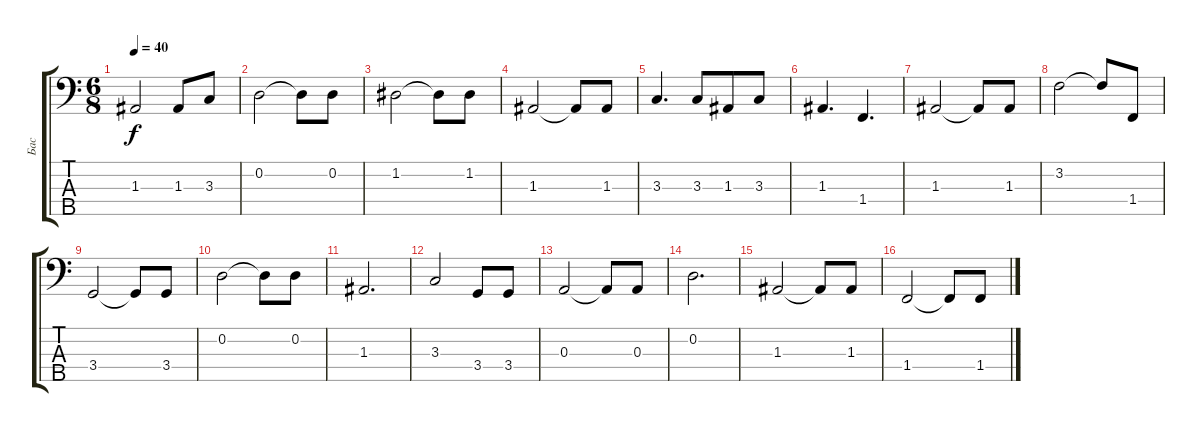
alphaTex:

\track ("Бас" "Бас") {instrument electricbassfinger}
\staff {score tabs}
\tuning (G2 D2 A1 E1 B0) {hide}
\ts (6 8)
\tempo 40
\clef f4
\ks c
1.3.2{dy f} 1.3.8 3.3.8 |
0.2.2 0.2{t}.8 0.2.8 |
1.2.2 1.2{t}.8 1.2.8 |
1.3.2 1.3{t}.8 1.3.8 |
3.3.4{d} 3.3.8 1.3.8 3.3.8 |
1.3.4{d} 1.4.4{d} |
1.3.2 1.3{t}.8 1.3.8 |
3.2.2 3.2{t}.8 1.4.8 |
3.4.2 3.4{t}.8 3.4.8 |
0.2.2 0.2{t}.8 0.2.8 |
1.3.2{d} |
3.3.2 3.4.8 3.4.8 |
0.3.2 0.3{t}.8 0.3.8 |
0.2.2{d} |
1.3.2 1.3{t}.8 1.3.8 |
1.4.2 1.4{t}.8 1.4.8
